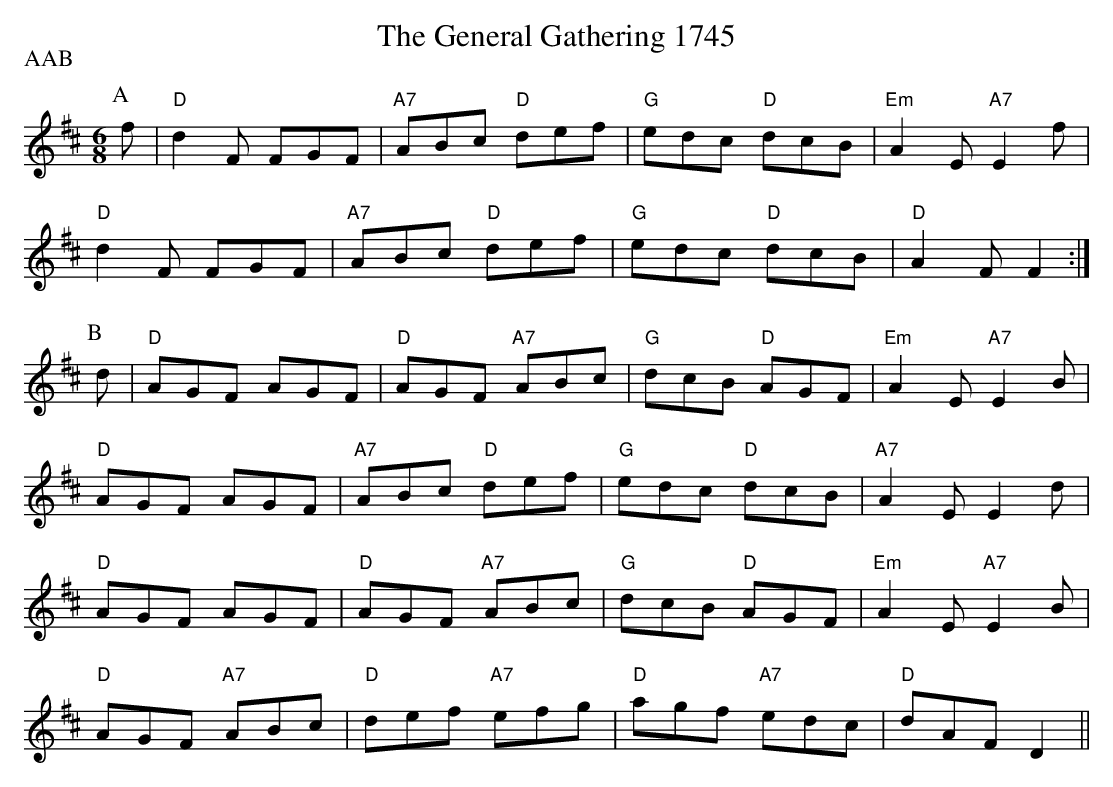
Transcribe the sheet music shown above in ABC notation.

X:1
T:The General Gathering 1745
P:AAB
M:6/8
K:D
P:A
f|"D"d2F FGF|"A7"ABc "D"def|"G"edc "D"dcB|"Em"A2E "A7"E2f|
"D"d2F FGF|"A7"ABc "D"def|"G"edc "D"dcB|"D"A2F F2:|
P:B
d|"D"AGF AGF|"D"AGF "A7"ABc|"G"dcB "D"AGF|"Em"A2E "A7"E2B|
"D"AGF AGF|"A7"ABc "D"def|"G"edc "D"dcB|"A7"A2E E2d|
"D"AGF AGF|"D"AGF "A7"ABc|"G"dcB "D"AGF|"Em"A2E "A7"E2B|
"D"AGF "A7"ABc|"D"def "A7"efg|"D"agf "A7"edc|"D"dAF D2||
